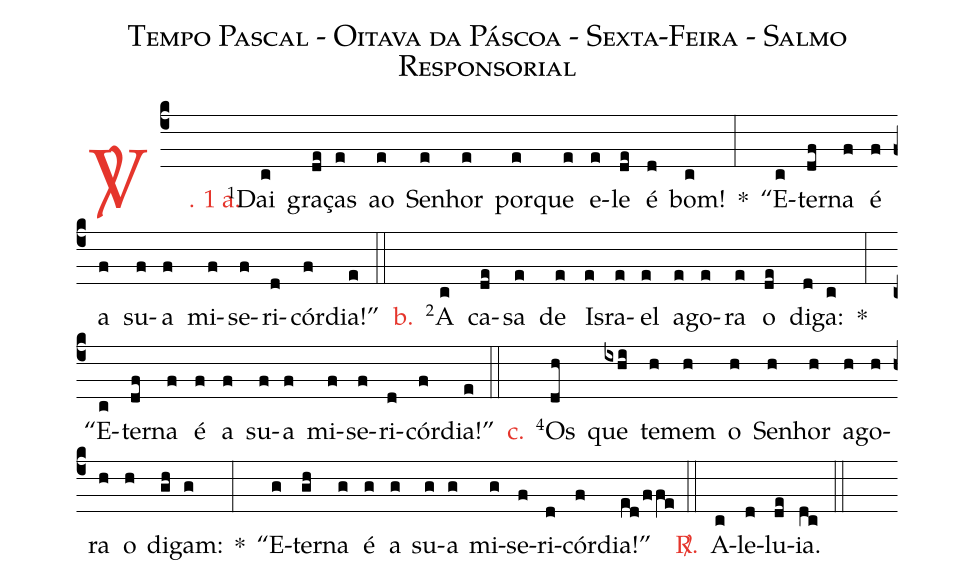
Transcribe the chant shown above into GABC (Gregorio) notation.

name: Tempo Pascal - Oitava da Páscoa - Sexta-Feira - Salmo Responsorial;
%%
(c4)

<c><sp>V/</sp>. 1 a.</c>() <v>\VSup{1}</v>Dai(c) gra(de)ças(e) ao(e) Se(e)nhor(e) por(e)que(e) e(e)le(de) é(d) bom!(c) *(:)
``E(c)ter(df)na(f) é(f) a(f) su(f)a(f) mi(f)se(f)ri(d)cór(f)dia!''(e)

(::)

<nlba><c>b.</c>() <v>\VSup{2}</v>A(c) ca(de)sa(e) de(e) Is(e)ra(e)el(e) a(e)go(e)ra(e) o(de) di(d)ga:(c) *(:)
``E(c)ter(df)na(f) é(f) a(f) su(f)a(f) mi(f)se(f)ri(d)cór(f)dia!''(e)

(::)

<nlba><c>c.</c>() <v>\VSup{4}</v>Os</nlba>(dh) que(ixhi) te(h)mem(h) o(h) Se(h)nhor(h) a(h)go(h)ra(h) o(h) di(gh)gam:(g) *(:)
``E(g)ter(gh)na(g) é(g) a(g) su(g)a(g) mi(g)se(f)ri(d)cór(f)dia!''(ed/ffe)

(::)

<nlba><c><sp>R/</sp>.</c>() A</nlba>(c)le(d)lu(de)ia.(dc)

(::)
